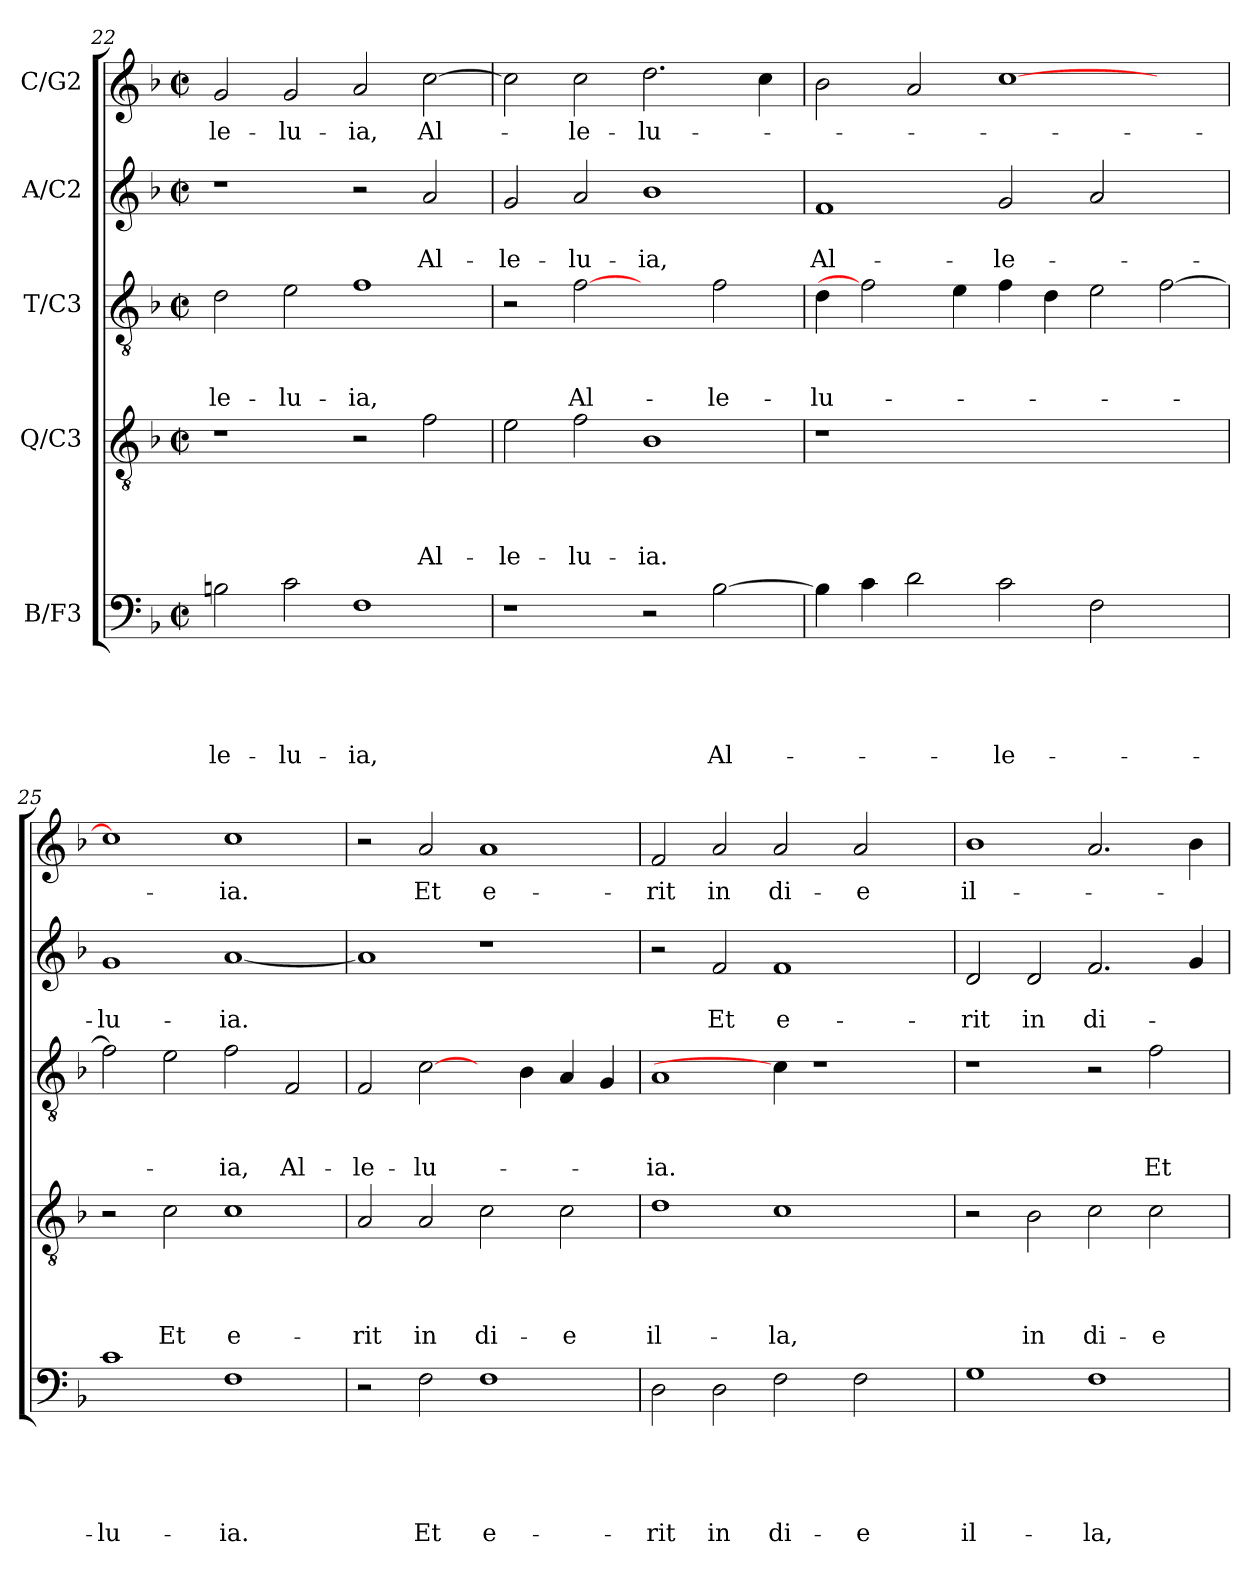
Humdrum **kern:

**kern	**text	**text	**text	**text	**text	**kern	**text	**text	**text	**text	**kern	**text	**text	**text	**kern	**text	**text	**kern	**text
*part5	*part5	*part5	*part5	*part5	*part5	*part4	*part4	*part4	*part4	*part4	*part3	*part3	*part3	*part3	*part2	*part2	*part2	*part1	*part1
*staff5	*staff5	*staff5	*staff5	*staff5	*staff5	*staff4	*staff4	*staff4	*staff4	*staff4	*staff3	*staff3	*staff3	*staff3	*staff2	*staff2	*staff2	*staff1	*staff1
*I"B/F3	*	*	*	*	*	*I"Q/C3	*	*	*	*	*I"T/C3	*	*	*	*I"A/C2	*	*	*I"C/G2	*
*clefF4	*	*	*	*	*	*clefGv2	*	*	*	*	*clefGv2	*	*	*	*clefG2	*	*	*clefG2	*
*k[b-]	*	*	*	*	*	*k[b-]	*	*	*	*	*k[b-]	*	*	*	*k[b-]	*	*	*k[b-]	*
*F:	*	*	*	*	*	*F:	*	*	*	*	*F:	*	*	*	*F:	*	*	*F:	*
*M2/2	*	*	*	*	*	*M2/2	*	*	*	*	*M2/2	*	*	*	*M2/2	*	*	*M2/2	*
*met(c|)	*	*	*	*	*	*met(c|)	*	*	*	*	*met(c|)	*	*	*	*met(c|)	*	*	*met(c|)	*
=22	=22	=22	=22	=22	=22	=22	=22	=22	=22	=22	=22	=22	=22	=22	=22	=22	=22	=22	=22
!	!	!	!	!	!LO:LY:b	!	!	!	!	!	!	!	!	!LO:LY:b	!	!	!	!	!LO:LY:b
2Bn\	.	.	.	.	-le-	1r	.	.	.	.	2d\	.	.	-le-	1r	.	.	2g/	-le-
!	!	!	!	!	!LO:LY:b	!	!	!	!	!	!	!	!	!LO:LY:b	!	!	!	!	!LO:LY:b
2c\	.	.	.	.	-lu-	.	.	.	.	.	2e\	.	.	-lu-	.	.	.	2g/	-lu-
!	!	!	!	!	!LO:LY:b	!	!	!	!	!	!	!	!	!LO:LY:b	!	!	!	!	!LO:LY:b
1F	.	.	.	.	-ia,	2r	.	.	.	.	1f	.	.	-ia,	2r	.	.	2a/	-ia,
!	!	!	!	!	!	!	!	!	!	!LO:LY:b	!	!	!	!	!	!	!LO:LY:b	!	!LO:LY:b
.	.	.	.	.	.	2f\	.	.	.	Al-	.	.	.	.	2a/	.	Al-	[2cc\	Al-
=23	=23	=23	=23	=23	=23	=23	=23	=23	=23	=23	=23	=23	=23	=23	=23	=23	=23	=23	=23
!	!	!	!	!	!	!	!	!	!	!LO:LY:b	!	!	!	!	!	!	!LO:LY:b	!	!
1r	.	.	.	.	.	2e\	.	.	.	-le-	2r	.	.	.	2g/	.	-le-	2cc\]	.
!	!	!	!	!	!	!	!	!	!	!LO:LY:b	!	!	!	!LO:LY:b	!	!	!LO:LY:b	!	!LO:LY:b
.	.	.	.	.	.	2f\	.	.	.	-lu-	[2f	.	.	Al-	2a/	.	-lu-	2cc\	-le-
!	!	!	!	!	!	!	!	!	!	!LO:LY:b	!	!	!	!	!	!	!LO:LY:b	!	!LO:LY:b
2r	.	.	.	.	.	1B-	.	.	.	-ia.	2ryy	.	.	.	1b-	.	-ia,	2.dd\	-lu-
!	!	!	!	!	!LO:LY:b	!	!	!	!	!	!	!	!	!LO:LY:b	!	!	!	!	!
[2B-\	.	.	.	.	Al-	.	.	.	.	.	2f\	.	.	-le-	.	.	.	.	.
.	.	.	.	.	.	.	.	.	.	.	.	.	.	.	.	.	.	4cc\	.
=24	=24	=24	=24	=24	=24	=24	=24	=24	=24	=24	=24	=24	=24	=24	=24	=24	=24	=24	=24
!	!	!	!	!	!	!	!	!	!	!	!	!	!	!LO:LY:b	!	!	!LO:LY:b	!	!
4B-\]	.	.	.	.	.	1r	.	.	.	.	4d\	.	.	-lu-	1f	.	Al-	2b-\	.
4c\	.	.	.	.	.	.	.	.	.	.	2f]	.	.	.	.	.	.	.	.
2d\	.	.	.	.	.	.	.	.	.	.	.	.	.	.	.	.	.	2a/	.
.	.	.	.	.	.	.	.	.	.	.	4e\	.	.	.	.	.	.	.	.
!	!	!	!	!	!LO:LY:b	!	!	!	!	!	!	!	!	!	!	!	!LO:LY:b	!	!
2c\	.	.	.	.	-le-	1.ryy	.	.	.	.	4f\	.	.	.	2g/	.	-le-	[1cc	.
.	.	.	.	.	.	.	.	.	.	.	4d\	.	.	.	.	.	.	.	.
2F\	.	.	.	.	.	.	.	.	.	.	2e\	.	.	.	2a/	.	.	.	.
2ryy	.	.	.	.	.	.	.	.	.	.	[2f\	.	.	.	2ryy	.	.	2ryy	.
=25	=25	=25	=25	=25	=25	=25	=25	=25	=25	=25	=25	=25	=25	=25	=25	=25	=25	=25	=25
!	!	!	!	!	!LO:LY:b	!	!	!	!	!	!	!	!	!	!	!	!LO:LY:b	!	!
1c	.	.	.	.	-lu-	2r	.	.	.	.	2f\]	.	.	.	1g	.	-lu-	1cc]	.
!	!	!	!	!	!	!	!	!	!	!LO:LY:b	!	!	!	!	!	!	!	!	!
.	.	.	.	.	.	2c\	.	.	.	Et	2e\	.	.	.	.	.	.	.	.
!	!	!	!	!	!LO:LY:b	!	!	!	!	!LO:LY:b	!	!	!	!LO:LY:b	!	!	!LO:LY:b	!	!LO:LY:b
1F	.	.	.	.	-ia.	1c	.	.	.	e-	2f\	.	.	-ia,	[1a	.	-ia.	1cc	-ia.
!	!	!	!	!	!	!	!	!	!	!	!	!	!	!LO:LY:b	!	!	!	!	!
.	.	.	.	.	.	.	.	.	.	.	2F/	.	.	Al-	.	.	.	.	.
!!LO:LB:g=z
=26	=26	=26	=26	=26	=26	=26	=26	=26	=26	=26	=26	=26	=26	=26	=26	=26	=26	=26	=26
!	!	!	!	!	!	!	!	!	!	!LO:LY:b	!	!	!	!LO:LY:b	!	!	!	!	!
2r	.	.	.	.	.	2A/	.	.	.	-rit	2F/	.	.	-le-	1a]	.	.	2r	.
!	!	!	!	!	!LO:LY:b	!	!	!	!	!LO:LY:b	!	!	!	!LO:LY:b	!	!	!	!	!LO:LY:b
2F\	.	.	.	.	Et	2A/	.	.	.	in	[2c\	.	.	-lu-	.	.	.	2a/	Et
!	!	!	!	!	!LO:LY:b	!	!	!	!	!LO:LY:b	!	!	!	!	!	!	!	!	!LO:LY:b
1F	.	.	.	.	e-	2c\	.	.	.	di-	4ryy	.	.	.	1r	.	.	1a	e-
.	.	.	.	.	.	.	.	.	.	.	4B-\	.	.	.	.	.	.	.	.
!	!	!	!	!	!	!	!	!	!	!LO:LY:b	!	!	!	!	!	!	!	!	!
.	.	.	.	.	.	2c\	.	.	.	-e	4A/	.	.	.	.	.	.	.	.
.	.	.	.	.	.	.	.	.	.	.	4G/	.	.	.	.	.	.	.	.
=27	=27	=27	=27	=27	=27	=27	=27	=27	=27	=27	=27	=27	=27	=27	=27	=27	=27	=27	=27
!	!	!	!	!	!LO:LY:b	!	!	!	!	!LO:LY:b	!	!	!	!LO:LY:b	!	!	!	!	!LO:LY:b
2D\	.	.	.	.	-rit	1d	.	.	.	il-	1A	.	.	-ia.	2r	.	.	2f/	-rit
!	!	!	!	!	!LO:LY:b	!	!	!	!	!	!	!	!	!	!	!	!LO:LY:b	!	!LO:LY:b
2D\	.	.	.	.	in	.	.	.	.	.	.	.	.	.	2f/	.	Et	2a/	in
!	!	!	!	!	!LO:LY:b	!	!	!	!	!LO:LY:b	!	!	!	!	!	!	!LO:LY:b	!	!LO:LY:b
2F\	.	.	.	.	di-	1c	.	.	.	-la,	4c\]	.	.	.	1f	.	e-	2a/	di-
.	.	.	.	.	.	.	.	.	.	.	1r	.	.	.	.	.	.	.	.
!	!	!	!	!	!LO:LY:b	!	!	!	!	!	!	!	!	!	!	!	!	!	!LO:LY:b
2F\	.	.	.	.	-e	.	.	.	.	.	.	.	.	.	.	.	.	2a/	-e
4ryy	.	.	.	.	.	4ryy	.	.	.	.	.	.	.	.	4ryy	.	.	4ryy	.
=28	=28	=28	=28	=28	=28	=28	=28	=28	=28	=28	=28	=28	=28	=28	=28	=28	=28	=28	=28
!	!	!	!	!	!LO:LY:b	!	!	!	!	!	!	!	!	!	!	!	!LO:LY:b	!	!LO:LY:b
1G	.	.	.	.	il-	2r	.	.	.	.	1r	.	.	.	2d/	.	-rit	1b-	il-
!	!	!	!	!	!	!	!	!	!	!LO:LY:b	!	!	!	!	!	!	!LO:LY:b	!	!
.	.	.	.	.	.	2B-\	.	.	.	in	.	.	.	.	2d/	.	in	.	.
!	!	!	!	!	!LO:LY:b	!	!	!	!	!LO:LY:b	!	!	!	!	!	!	!LO:LY:b	!	!
1F	.	.	.	.	-la,	2c\	.	.	.	di-	2r	.	.	.	2.f/	.	di-	2.a/	.
!	!	!	!	!	!	!	!	!	!	!LO:LY:b	!	!	!	!LO:LY:b	!	!	!	!	!
.	.	.	.	.	.	2c\	.	.	.	-e	2f\	.	.	Et	.	.	.	.	.
.	.	.	.	.	.	.	.	.	.	.	.	.	.	.	4g/	.	.	4b-\	.
=	=	=	=	=	=	=	=	=	=	=	=	=	=	=	=	=	=	=	=
*-	*-	*-	*-	*-	*-	*-	*-	*-	*-	*-	*-	*-	*-	*-	*-	*-	*-	*-	*-
